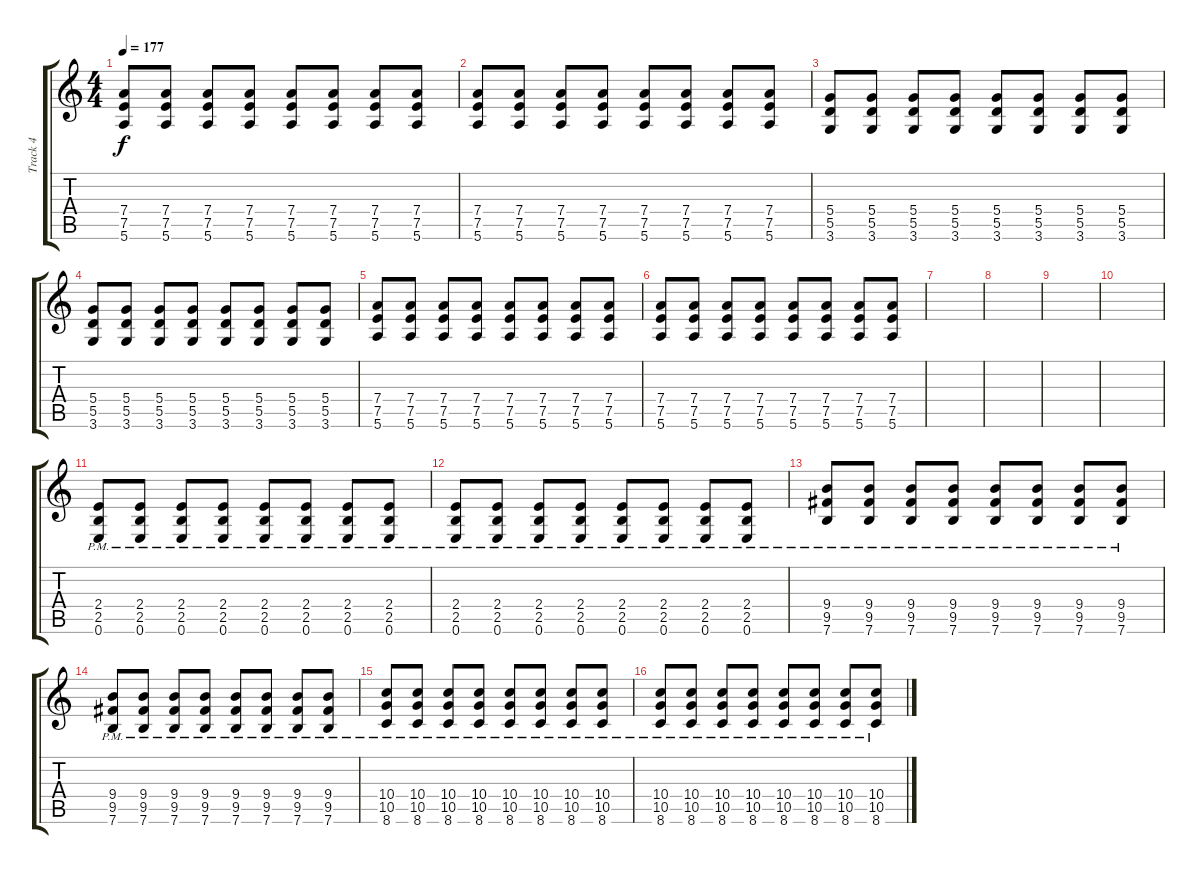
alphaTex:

\track ("Track 4" "Track 4") {instrument distortionguitar}
\staff {score tabs}
\tuning (E4 B3 G3 D3 A2 E2) {hide}
\ts (4 4)
\tempo 177
\clef g2
\ks c
(7.4 7.5 5.6).8{dy f} (7.4 7.5 5.6).8 (7.4 7.5 5.6).8 (7.4 7.5 5.6).8 (7.4 7.5 5.6).8 (7.4 7.5 5.6).8 (7.4 7.5 5.6).8 (7.4 7.5 5.6).8 |
(7.4 7.5 5.6).8 (7.4 7.5 5.6).8 (7.4 7.5 5.6).8 (7.4 7.5 5.6).8 (7.4 7.5 5.6).8 (7.4 7.5 5.6).8 (7.4 7.5 5.6).8 (7.4 7.5 5.6).8 |
(5.4 5.5 3.6).8 (5.4 5.5 3.6).8 (5.4 5.5 3.6).8 (5.4 5.5 3.6).8 (5.4 5.5 3.6).8 (5.4 5.5 3.6).8 (5.4 5.5 3.6).8 (5.4 5.5 3.6).8 |
(5.4 5.5 3.6).8 (5.4 5.5 3.6).8 (5.4 5.5 3.6).8 (5.4 5.5 3.6).8 (5.4 5.5 3.6).8 (5.4 5.5 3.6).8 (5.4 5.5 3.6).8 (5.4 5.5 3.6).8 |
(7.4 7.5 5.6).8 (7.4 7.5 5.6).8 (7.4 7.5 5.6).8 (7.4 7.5 5.6).8 (7.4 7.5 5.6).8 (7.4 7.5 5.6).8 (7.4 7.5 5.6).8 (7.4 7.5 5.6).8 |
(7.4 7.5 5.6).8 (7.4 7.5 5.6).8 (7.4 7.5 5.6).8 (7.4 7.5 5.6).8 (7.4 7.5 5.6).8 (7.4 7.5 5.6).8 (7.4 7.5 5.6).8 (7.4 7.5 5.6).8 |
|
|
|
|
(2.4{pm} 2.5{pm} 0.6{pm}).8 (2.4{pm} 2.5{pm} 0.6{pm}).8 (2.4{pm} 2.5{pm} 0.6{pm}).8 (2.4{pm} 2.5{pm} 0.6{pm}).8 (2.4{pm} 2.5{pm} 0.6{pm}).8 (2.4{pm} 2.5{pm} 0.6{pm}).8 (2.4{pm} 2.5{pm} 0.6{pm}).8 (2.4{pm} 2.5{pm} 0.6{pm}).8 |
(2.4{pm} 2.5{pm} 0.6{pm}).8 (2.4{pm} 2.5{pm} 0.6{pm}).8 (2.4{pm} 2.5{pm} 0.6{pm}).8 (2.4{pm} 2.5{pm} 0.6{pm}).8 (2.4{pm} 2.5{pm} 0.6{pm}).8 (2.4{pm} 2.5{pm} 0.6{pm}).8 (2.4{pm} 2.5{pm} 0.6{pm}).8 (2.4{pm} 2.5{pm} 0.6{pm}).8 |
(9.4{pm} 9.5{pm} 7.6{pm}).8 (9.4{pm} 9.5{pm} 7.6{pm}).8 (9.4{pm} 9.5{pm} 7.6{pm}).8 (9.4{pm} 9.5{pm} 7.6{pm}).8 (9.4{pm} 9.5{pm} 7.6{pm}).8 (9.4{pm} 9.5{pm} 7.6{pm}).8 (9.4{pm} 9.5{pm} 7.6{pm}).8 (9.4{pm} 9.5{pm} 7.6{pm}).8 |
(9.4{pm} 9.5{pm} 7.6{pm}).8 (9.4{pm} 9.5{pm} 7.6{pm}).8 (9.4{pm} 9.5{pm} 7.6{pm}).8 (9.4{pm} 9.5{pm} 7.6{pm}).8 (9.4{pm} 9.5{pm} 7.6{pm}).8 (9.4{pm} 9.5{pm} 7.6{pm}).8 (9.4{pm} 9.5{pm} 7.6{pm}).8 (9.4{pm} 9.5{pm} 7.6{pm}).8 |
(10.4{pm} 10.5{pm} 8.6{pm}).8 (10.4{pm} 10.5{pm} 8.6{pm}).8 (10.4{pm} 10.5{pm} 8.6{pm}).8 (10.4{pm} 10.5{pm} 8.6{pm}).8 (10.4{pm} 10.5{pm} 8.6{pm}).8 (10.4{pm} 10.5{pm} 8.6{pm}).8 (10.4{pm} 10.5{pm} 8.6{pm}).8 (10.4{pm} 10.5{pm} 8.6{pm}).8 |
(10.4{pm} 10.5{pm} 8.6{pm}).8 (10.4{pm} 10.5{pm} 8.6{pm}).8 (10.4{pm} 10.5{pm} 8.6{pm}).8 (10.4{pm} 10.5{pm} 8.6{pm}).8 (10.4{pm} 10.5{pm} 8.6{pm}).8 (10.4{pm} 10.5{pm} 8.6{pm}).8 (10.4{pm} 10.5{pm} 8.6{pm}).8 (10.4{pm} 10.5{pm} 8.6{pm}).8
